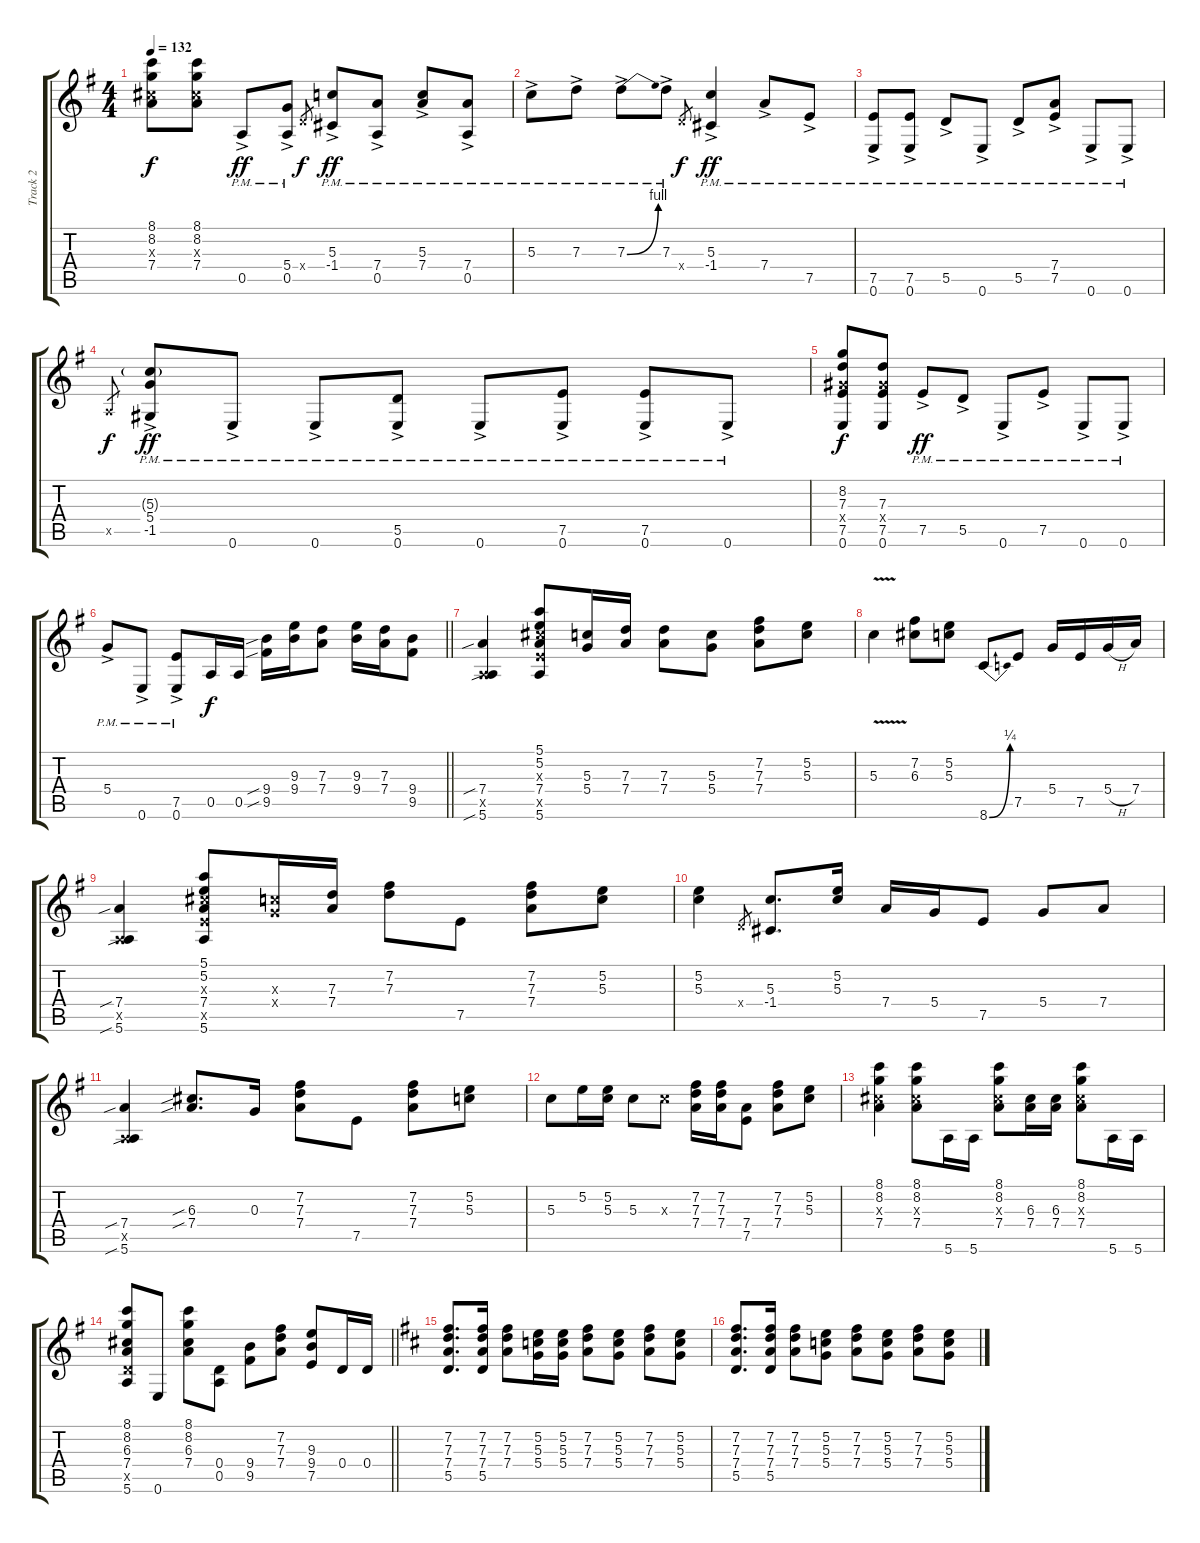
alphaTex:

\track ("Track 2" "Track 2") {instrument electricguitarclean}
\staff {score tabs}
\tuning (E4 B3 G3 D3 A2 E2) {hide}
\ts (4 4)
\tempo 132
\clef g2
\ks eminor
(8.1 8.2 6.3{x} 7.4).8{dy f} (8.1 8.2 6.3{x} 7.4).8 0.5{ac pm}.8{dy ff} (5.4{ac pm} 0.5{ac pm}).8 0.4{x}.8{gr dy f} (5.3{ac pm} -1.4).8{dy ff} (7.4{ac pm} 0.5{ac pm}).8 (5.3{ac pm} 7.4{ac pm}).8 (7.4{ac pm} 0.5{ac pm}).8 |
5.3{ac pm}.8 7.3{ac pm}.8 7.3{be (bend 0 0 60 4) ac pm}.8 7.3{ac pm}.8 0.4{x}.8{gr dy f} (5.3{ac pm} -1.4).4{dy ff} 7.4{ac pm}.8 7.5{ac pm}.8 |
(7.5{ac pm} 0.6{ac pm}).8 (7.5{ac pm} 0.6{ac pm}).8 5.5{ac pm}.8 0.6{ac pm}.8 5.5{ac pm}.8 (7.4{ac pm} 7.5{ac pm}).8 0.6{ac pm}.8 0.6{ac pm}.8 |
0.5{x}.8{gr dy f} (5.3{g pm} 5.4{ac pm} -1.5).8{dy ff} 0.6{ac pm}.8 0.6{ac pm}.8 (5.5{ac pm} 0.6{ac pm}).8 0.6{ac pm}.8 (7.5{ac pm} 0.6{ac pm}).8 (7.5{ac pm} 0.6{ac pm}).8 0.6{ac pm}.8 |
(8.2 7.3 6.4{x} 7.5 0.6).8{dy f} (7.3 6.4{x} 7.5 0.6).8 7.5{ac pm}.8{dy ff} 5.5{ac pm}.8 0.6{ac pm}.8 7.5{ac pm}.8 0.6{ac pm}.8 0.6{ac pm}.8 |
\barLineRight lightlight
5.4{ac pm}.8 0.6{ac pm}.8 (7.5{ac pm} 0.6{ac pm}).8 0.5.16{dy f} 0.5.16 (9.4{sib} 9.5{sib}).16 (9.3 9.4).16 (7.3 7.4).8 (9.3 9.4).16 (7.3 7.4).16 (9.4 9.5).8 |
(7.4{sib} 0.5{x} 5.6{sib}).4 (5.1 5.2 6.3{x} 7.4 7.5{x} 5.6).8 (5.3 5.4).16 (7.3 7.4).16 (7.3 7.4).8 (5.3 5.4).8 (7.2 7.3 7.4).8 (5.2 5.3).8 |
5.3{v}.4 (7.2 6.3).8 (5.2 5.3).8 8.6{be (bend 0 0 60 1)}.8 7.5.8 5.4.16 7.5.16 5.4{h}.16 7.4.16 |
(7.4{sib} 0.5{x} 5.6{sib}).4 (5.1 5.2 6.3{x} 7.4 7.5{x} 5.6).8 (5.3{x} 5.4{x}).16 (7.3 7.4).16 (7.2 7.3).8 7.5.8 (7.2 7.3 7.4).8 (5.2 5.3).8 |
(5.2 5.3).4 0.4{x}.8{gr} (5.3 -1.4).8{d} (5.2 5.3).16 7.4.16 5.4.16 7.5.8 5.4.8 7.4.8 |
(7.4{sib} 0.5{x} 5.6{sib}).4 (6.3{sib} 7.4{sib}).8{d} 0.3.16 (7.2 7.3 7.4).8 7.5.8 (7.2 7.3 7.4).8 (5.2 5.3).8 |
5.3.8 5.2.16 (5.2 5.3).16 5.3.8 5.3{x}.8 (7.2 7.3 7.4).16 (7.2 7.3 7.4).16 (7.4 7.5).8 (7.2 7.3 7.4).8 (5.2 5.3).8 |
(8.1 8.2 6.3{x} 7.4).4 (8.1 8.2 6.3{x} 7.4).8 5.6.16 5.6.16 (8.1 8.2 6.3{x} 7.4).8 (6.3 7.4).16 (6.3 7.4).16 (8.1 8.2 6.3{x} 7.4).8 5.6.16 5.6.16 |
\barLineRight lightlight
(8.1 8.2 6.3 7.4 5.5{x} 5.6).8 0.6.8 (8.1 8.2 6.3 7.4).8 (0.4 0.5).8 (9.4 9.5).8 (7.2 7.3 7.4).8 (9.3 9.4 7.5).8 0.4.16 0.4.16 |
\ks d
(7.2 7.3 7.4 5.5).8{d} (7.2 7.3 7.4 5.5).16 (7.2 7.3 7.4).8 (5.2 5.3 5.4).16 (5.2 5.3 5.4).16 (7.2 7.3 7.4).8 (5.2 5.3 5.4).8 (7.2 7.3 7.4).8 (5.2 5.3 5.4).8 |
(7.2 7.3 7.4 5.5).8{d} (7.2 7.3 7.4 5.5).16 (7.2 7.3 7.4).8 (5.2 5.3 5.4).8 (7.2 7.3 7.4).8 (5.2 5.3 5.4).8 (7.2 7.3 7.4).8 (5.2 5.3 5.4).8
